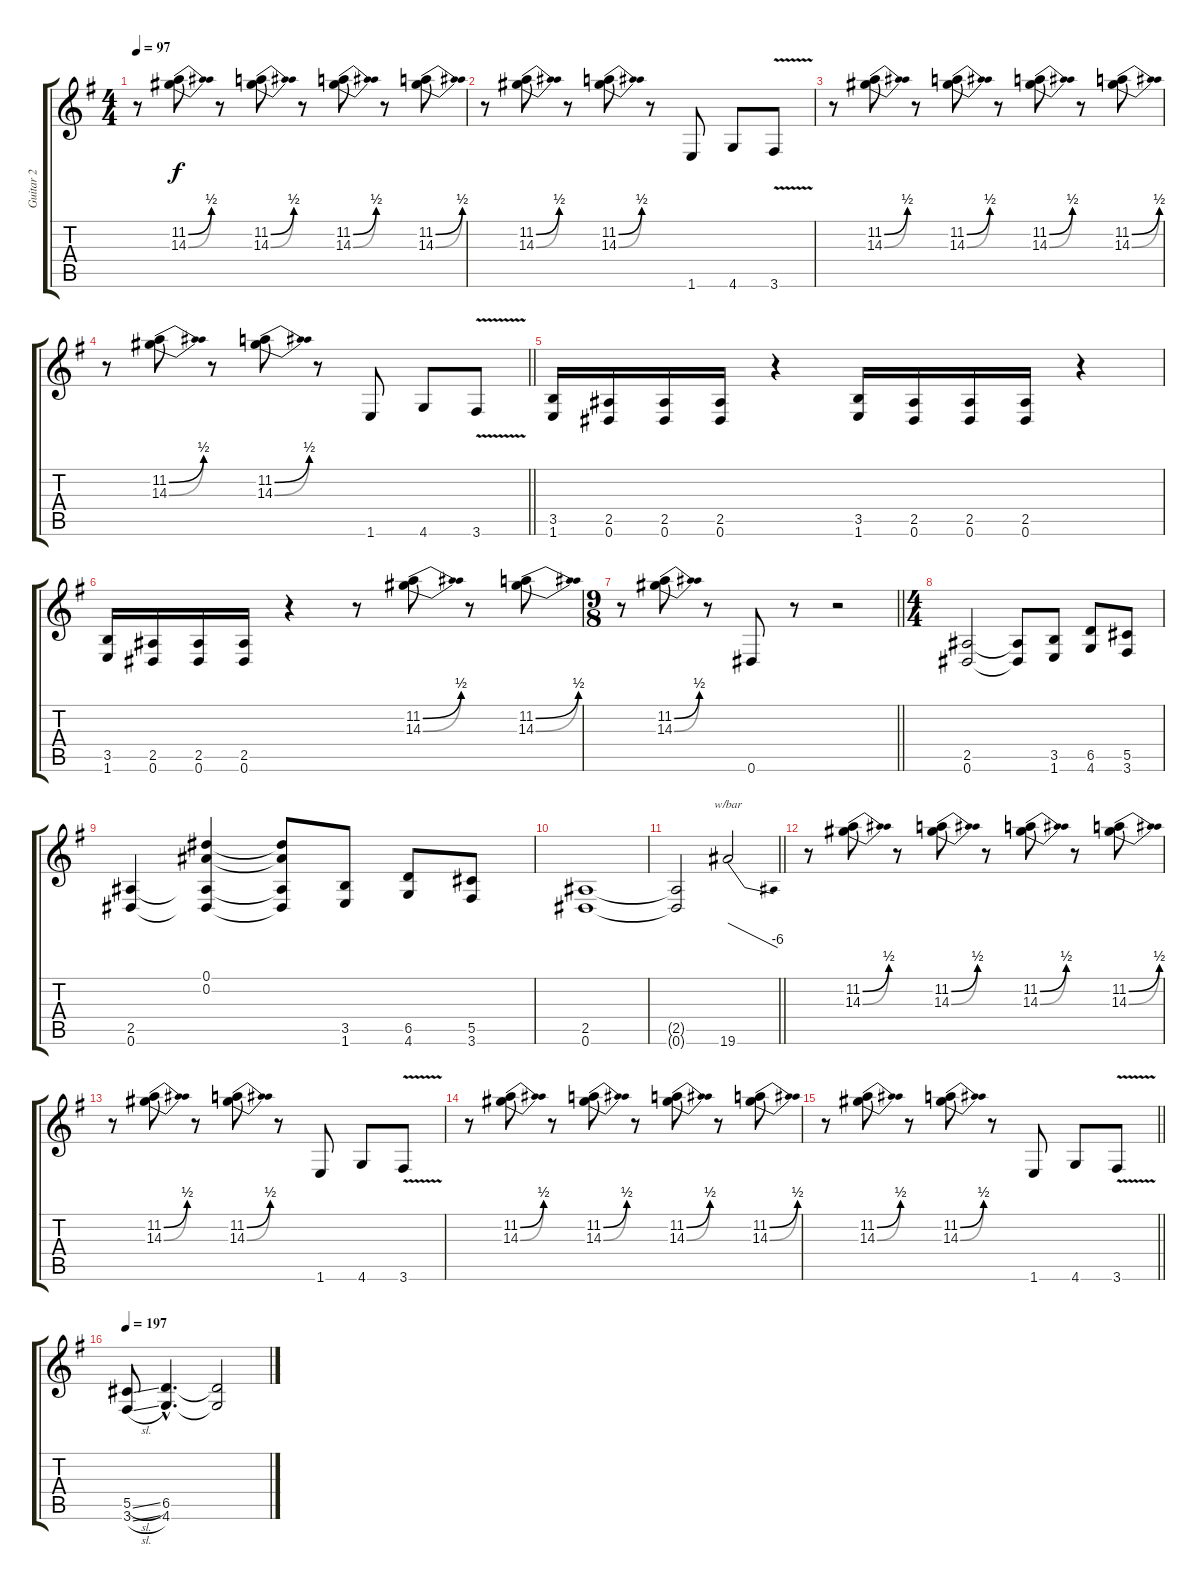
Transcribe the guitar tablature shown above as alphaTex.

\track ("Guitar 2" "Guitar 2") {instrument overdrivenguitar}
\staff {score tabs}
\tuning (Eb4 Bb3 Gb3 Db3 Ab2 Eb2) {hide}
\ts (4 4)
\tempo 97
\clef g2
\ks eminor
r.8{dy f} (11.2{be (bend 0 0 60 2)} 14.3{be (bend 0 0 60 2)}).8 r.8 (11.2{be (bend 0 0 60 2)} 14.3{be (bend 0 0 60 2)}).8 r.8 (11.2{be (bend 0 0 60 2)} 14.3{be (bend 0 0 60 2)}).8 r.8 (11.2{be (bend 0 0 60 2)} 14.3{be (bend 0 0 60 2)}).8 |
r.8 (11.2{be (bend 0 0 60 2)} 14.3{be (bend 0 0 60 2)}).8 r.8 (11.2{be (bend 0 0 60 2)} 14.3{be (bend 0 0 60 2)}).8 r.8 1.6.8 4.6.8 3.6{v}.8 |
r.8 (11.2{be (bend 0 0 60 2)} 14.3{be (bend 0 0 60 2)}).8 r.8 (11.2{be (bend 0 0 60 2)} 14.3{be (bend 0 0 60 2)}).8 r.8 (11.2{be (bend 0 0 60 2)} 14.3{be (bend 0 0 60 2)}).8 r.8 (11.2{be (bend 0 0 60 2)} 14.3{be (bend 0 0 60 2)}).8 |
\barLineRight lightlight
r.8 (11.2{be (bend 0 0 60 2)} 14.3{be (bend 0 0 60 2)}).8 r.8 (11.2{be (bend 0 0 60 2)} 14.3{be (bend 0 0 60 2)}).8 r.8 1.6.8 4.6.8 3.6{v}.8 |
(3.5 1.6).16 (2.5 0.6).16 (2.5 0.6).16 (2.5 0.6).16 r.4 (3.5 1.6).16 (2.5 0.6).16 (2.5 0.6).16 (2.5 0.6).16 r.4 |
(3.5 1.6).16 (2.5 0.6).16 (2.5 0.6).16 (2.5 0.6).16 r.4 r.8 (11.2{be (bend 0 0 60 2)} 14.3{be (bend 0 0 60 2)}).8 r.8 (11.2{be (bend 0 0 60 2)} 14.3{be (bend 0 0 60 2)}).8 |
\ts (9 8)
\barLineRight lightlight
r.8 (11.2{be (bend 0 0 60 2)} 14.3{be (bend 0 0 60 2)}).8 r.8 0.6.8 r.8 r.2 |
\ts (4 4)
(2.5 0.6).2 (2.5{t} 0.6{t}).8 (3.5 1.6).8 (6.5 4.6).8 (5.5 3.6).8 |
(2.5 0.6).4 (0.1 0.2 2.5{t} 0.6{t}).4 (0.1{t} 0.2{t} 2.5{t} 0.6{t}).8 (3.5 1.6).8 (6.5 4.6).8 (5.5 3.6).8 |
(2.5 0.6).1 |
\barLineRight lightlight
(2.5{t} 0.6{t}).2 19.6.2{tbe (dive default 0 0 60 -24)} |
r.8 (11.2{be (bend 0 0 60 2)} 14.3{be (bend 0 0 60 2)}).8 r.8 (11.2{be (bend 0 0 60 2)} 14.3{be (bend 0 0 60 2)}).8 r.8 (11.2{be (bend 0 0 60 2)} 14.3{be (bend 0 0 60 2)}).8 r.8 (11.2{be (bend 0 0 60 2)} 14.3{be (bend 0 0 60 2)}).8 |
r.8 (11.2{be (bend 0 0 60 2)} 14.3{be (bend 0 0 60 2)}).8 r.8 (11.2{be (bend 0 0 60 2)} 14.3{be (bend 0 0 60 2)}).8 r.8 1.6.8 4.6.8 3.6{v}.8 |
r.8 (11.2{be (bend 0 0 60 2)} 14.3{be (bend 0 0 60 2)}).8 r.8 (11.2{be (bend 0 0 60 2)} 14.3{be (bend 0 0 60 2)}).8 r.8 (11.2{be (bend 0 0 60 2)} 14.3{be (bend 0 0 60 2)}).8 r.8 (11.2{be (bend 0 0 60 2)} 14.3{be (bend 0 0 60 2)}).8 |
\barLineRight lightlight
r.8 (11.2{be (bend 0 0 60 2)} 14.3{be (bend 0 0 60 2)}).8 r.8 (11.2{be (bend 0 0 60 2)} 14.3{be (bend 0 0 60 2)}).8 r.8 1.6.8 4.6.8 3.6{v}.8 |
\tempo 197
(5.5{sl} 3.6{sl}).8 (6.5{hac} 4.6{hac}).4{d} (6.5{t} 4.6{t}).2
